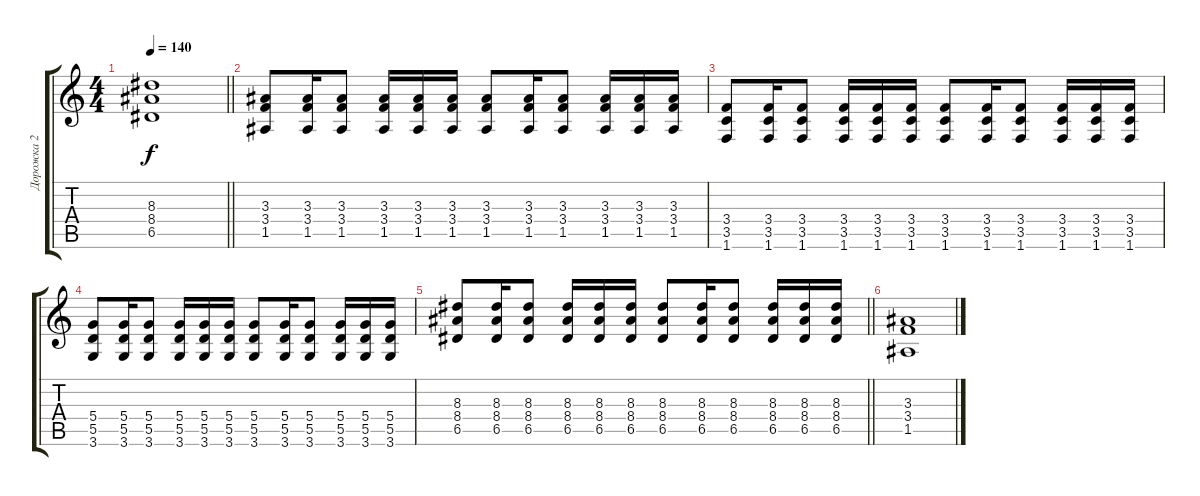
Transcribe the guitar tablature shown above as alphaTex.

\track ("Дорожка 2" "Дорожка 2") {instrument distortionguitar}
\staff {score tabs}
\tuning (E4 B3 G3 D3 A2 E2) {hide}
\ts (4 4)
\tempo 140
\clef g2
\barLineRight lightlight
\ks c
(8.3 8.4 6.5).1{dy f} |
(3.3 3.4 1.5).8{volume 12} (3.3 3.4 1.5).16 (3.3 3.4 1.5).8 (3.3 3.4 1.5).16 (3.3 3.4 1.5).16 (3.3 3.4 1.5).16 (3.3 3.4 1.5).8 (3.3 3.4 1.5).16 (3.3 3.4 1.5).8 (3.3 3.4 1.5).16 (3.3 3.4 1.5).16 (3.3 3.4 1.5).16 |
(3.4 3.5 1.6).8 (3.4 3.5 1.6).16 (3.4 3.5 1.6).8 (3.4 3.5 1.6).16 (3.4 3.5 1.6).16 (3.4 3.5 1.6).16 (3.4 3.5 1.6).8 (3.4 3.5 1.6).16 (3.4 3.5 1.6).8 (3.4 3.5 1.6).16 (3.4 3.5 1.6).16 (3.4 3.5 1.6).16 |
(5.4 5.5 3.6).8 (5.4 5.5 3.6).16 (5.4 5.5 3.6).8 (5.4 5.5 3.6).16 (5.4 5.5 3.6).16 (5.4 5.5 3.6).16 (5.4 5.5 3.6).8 (5.4 5.5 3.6).16 (5.4 5.5 3.6).8 (5.4 5.5 3.6).16 (5.4 5.5 3.6).16 (5.4 5.5 3.6).16 |
\barLineRight lightlight
(8.3 8.4 6.5).8 (8.3 8.4 6.5).16 (8.3 8.4 6.5).8 (8.3 8.4 6.5).16 (8.3 8.4 6.5).16 (8.3 8.4 6.5).16 (8.3 8.4 6.5).8 (8.3 8.4 6.5).16 (8.3 8.4 6.5).8 (8.3 8.4 6.5).16 (8.3 8.4 6.5).16 (8.3 8.4 6.5).16 |
(3.3 3.4 1.5).1
